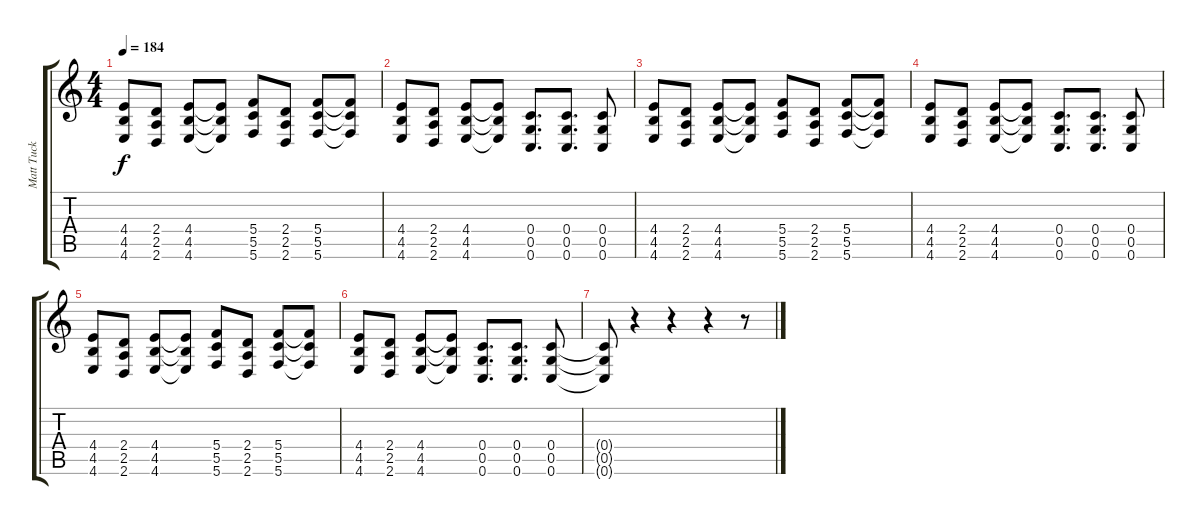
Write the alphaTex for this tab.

\track ("Matt Tuck - Guitar" "Matt Tuck ") {instrument distortionguitar}
\staff {score tabs}
\tuning (D4 A3 F3 C3 G2 C2) {hide}
\ts (4 4)
\tempo 184
\clef g2
\ks c
(4.4 4.5 4.6).8{dy f} (2.4 2.5 2.6).8 (4.4 4.5 4.6).8 (4.4{t} 4.5{t} 4.6{t}).8 (5.4 5.5 5.6).8 (2.4 2.5 2.6).8 (5.4 5.5 5.6).8 (5.4{t} 5.5{t} 5.6{t}).8 |
(4.4 4.5 4.6).8 (2.4 2.5 2.6).8 (4.4 4.5 4.6).8 (4.4{t} 4.5{t} 4.6{t}).8 (0.4 0.5 0.6).8{d} (0.4 0.5 0.6).8{d} (0.4 0.5 0.6).8 |
(4.4 4.5 4.6).8 (2.4 2.5 2.6).8 (4.4 4.5 4.6).8 (4.4{t} 4.5{t} 4.6{t}).8 (5.4 5.5 5.6).8 (2.4 2.5 2.6).8 (5.4 5.5 5.6).8 (5.4{t} 5.5{t} 5.6{t}).8 |
(4.4 4.5 4.6).8 (2.4 2.5 2.6).8 (4.4 4.5 4.6).8 (4.4{t} 4.5{t} 4.6{t}).8 (0.4 0.5 0.6).8{d} (0.4 0.5 0.6).8{d} (0.4 0.5 0.6).8 |
(4.4 4.5 4.6).8 (2.4 2.5 2.6).8 (4.4 4.5 4.6).8 (4.4{t} 4.5{t} 4.6{t}).8 (5.4 5.5 5.6).8 (2.4 2.5 2.6).8 (5.4 5.5 5.6).8 (5.4{t} 5.5{t} 5.6{t}).8 |
(4.4 4.5 4.6).8 (2.4 2.5 2.6).8 (4.4 4.5 4.6).8 (4.4{t} 4.5{t} 4.6{t}).8 (0.4 0.5 0.6).8{d} (0.4 0.5 0.6).8{d} (0.4 0.5 0.6).8 |
(0.4{t} 0.5{t} 0.6{t}).8 r.4 r.4 r.4 r.8
